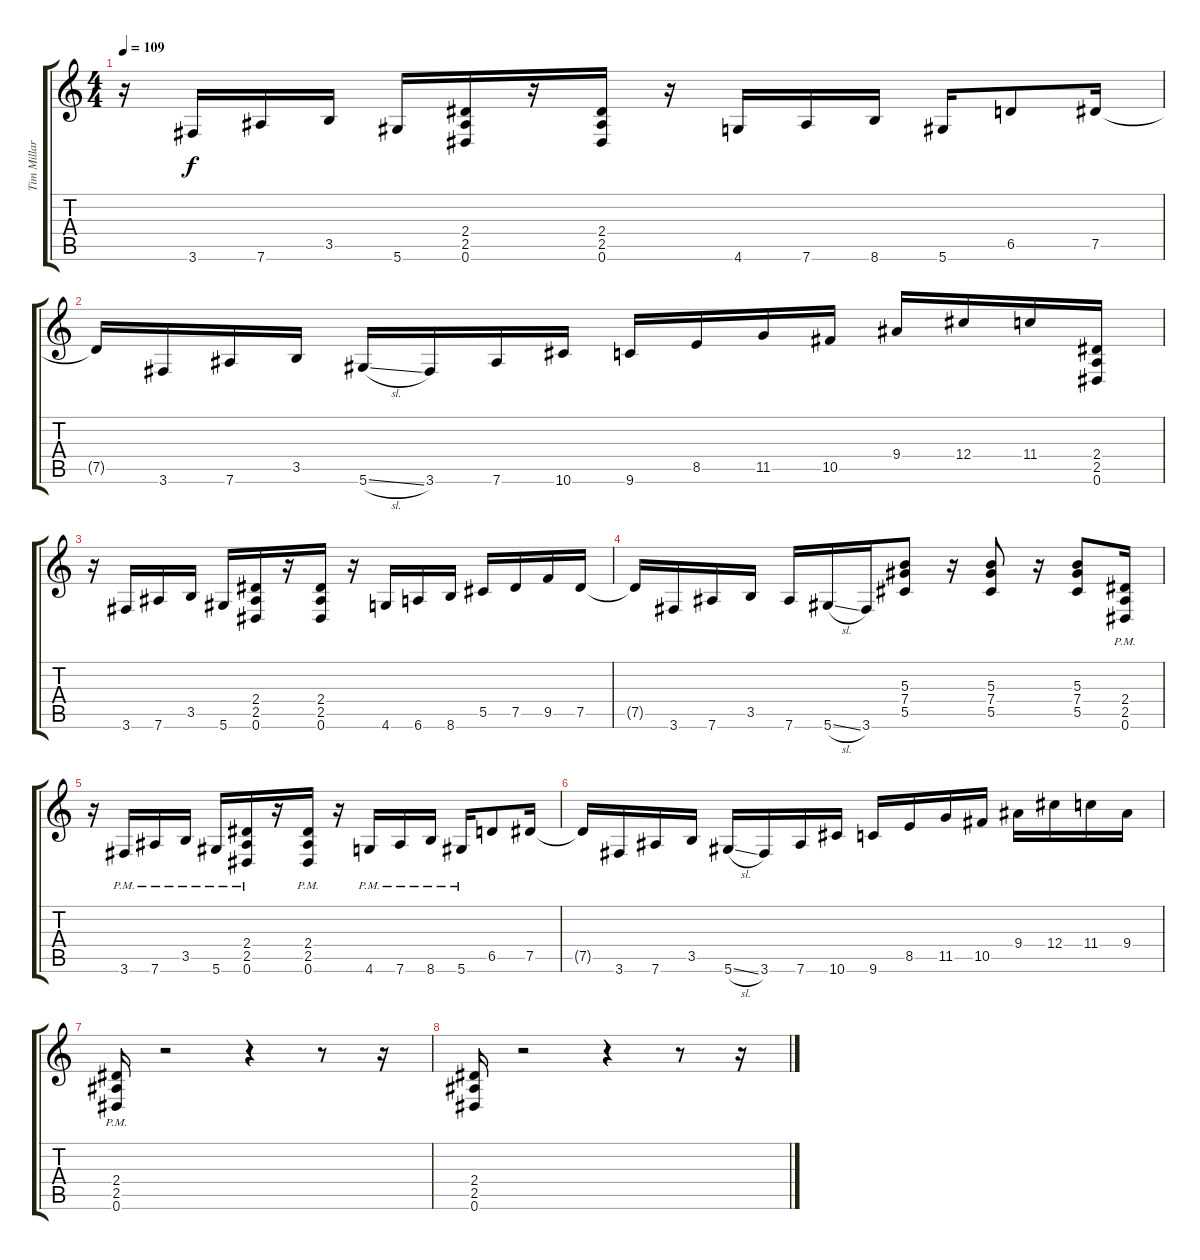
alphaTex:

\track ("Tim Millar" "Tim Millar") {instrument distortionguitar}
\staff {score tabs}
\tuning (Eb4 Bb3 Gb3 Db3 Ab2 Eb2) {hide}
\ts (4 4)
\tempo 109
\clef g2
\ks c
r.16{dy f} 3.6.16 7.6.16 3.5.16 5.6.16 (2.4 2.5 0.6).16 r.16 (2.4 2.5 0.6).16 r.16 4.6.16 7.6.16 8.6.16 5.6.16 6.5.8 7.5.16 |
7.5{t}.16 3.6.16 7.6.16 3.5.16 5.6{sl}.16 3.6.16 7.6.16 10.6.16 9.6.16 8.5.16 11.5.16 10.5.16 9.4.16 12.4.16 11.4.16 (2.4 2.5 0.6).16 |
r.16 3.6.16 7.6.16 3.5.16 5.6.16 (2.4 2.5 0.6).16 r.16 (2.4 2.5 0.6).16 r.16 4.6.16 6.6.16 8.6.16 5.5.16 7.5.16 9.5.16 7.5.16 |
7.5{t}.16 3.6.16 7.6.16 3.5.16 7.6.16 5.6{sl}.16 3.6.16 (5.3 7.4 5.5).8 r.16 (5.3 7.4 5.5).8 r.16 (5.3 7.4 5.5).8 (2.4{pm} 2.5{pm} 0.6{pm}).16 |
r.16 3.6{pm}.16 7.6{pm}.16 3.5{pm}.16 5.6{pm}.16 (2.4{pm} 2.5{pm} 0.6{pm}).16 r.16 (2.4{pm} 2.5{pm} 0.6{pm}).16 r.16 4.6{pm}.16 7.6{pm}.16 8.6{pm}.16 5.6{pm}.16 6.5.8 7.5.16 |
7.5{t}.16 3.6.16 7.6.16 3.5.16 5.6{sl}.16 3.6.16 7.6.16 10.6.16 9.6.16 8.5.16 11.5.16 10.5.16 9.4.16 12.4.16 11.4.16 9.4.16 |
(2.4{pm} 2.5{pm} 0.6{pm}).16 r.2 r.4 r.8 r.16 |
(2.4 2.5 0.6).16 r.2 r.4 r.8 r.16
